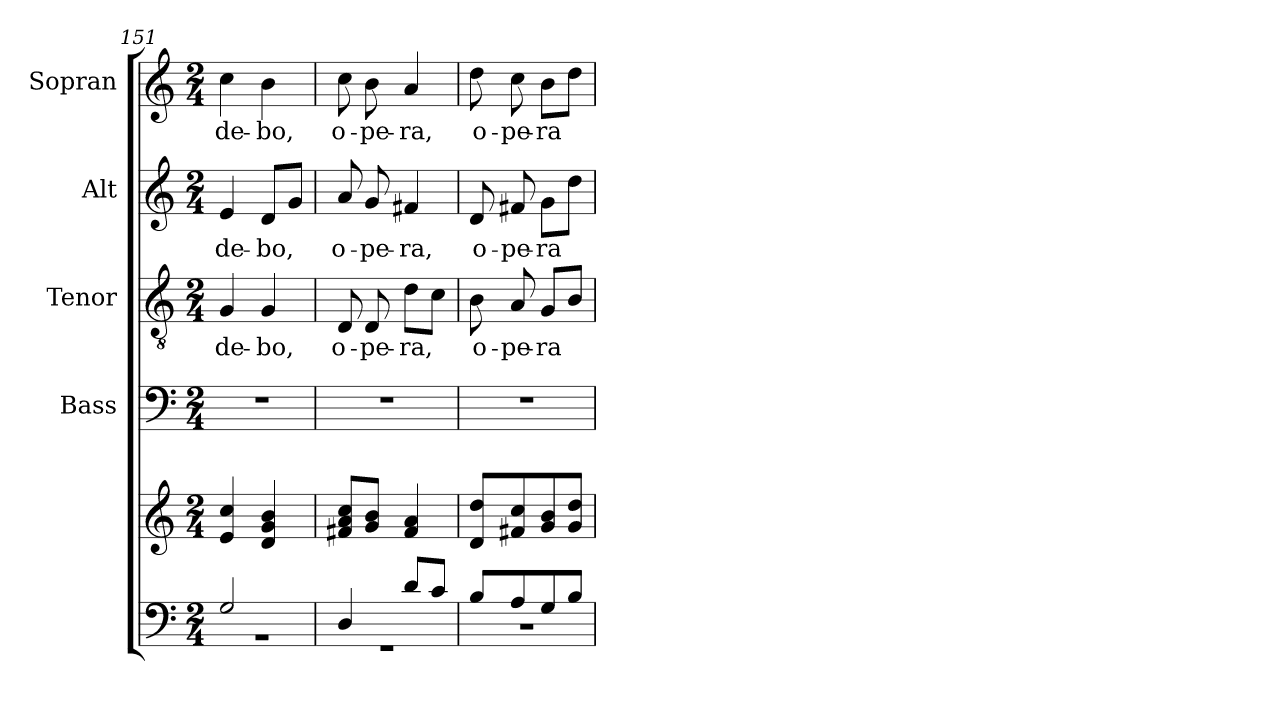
**kern	**kern	**kern	**kern	**text	**kern	**text	**kern	**text
*part5	*part5	*part4	*part3	*part3	*part2	*part2	*part1	*part1
*staff6	*staff5	*staff4	*staff3	*staff3	*staff2	*staff2	*staff1	*staff1
*	*	*I"Bass	*I"Tenor	*	*I"Alt	*	*I"Sopran	*
*	*	*I'B.	*I'T.	*	*I'A.	*	*I'S.	*
*clefF4	*clefG2	*clefF4	*clefGv2	*	*clefG2	*	*clefG2	*
*k[]	*k[]	*k[]	*k[]	*	*k[]	*	*k[]	*
*C:	*C:	*C:	*C:	*	*C:	*	*C:	*
*M2/4	*M2/4	*M2/4	*M2/4	*	*M2/4	*	*M2/4	*
=151	=151	=151	=151	=151	=151	=151	=151	=151
*^	*	*	*	*	*	*	*	*
!	!	!	!	!	!LO:LY:b	!	!LO:LY:b	!	!LO:LY:b
2G/	2rBB	4e/ 4cc/	2r	4G/	-de-	4e/	-de-	4cc\	-de-
!	!	!	!	!	!LO:LY:b	!	!LO:LY:b	!	!LO:LY:b
.	.	4d/ 4g/ 4b/	.	4G/	-bo,	8d/L	-bo,	4b\	-bo,
.	.	.	.	.	.	8g/J	.	.	.
=152	=152	=152	=152	=152	=152	=152	=152	=152	=152
!	!	!	!	!	!LO:LY:b	!	!LO:LY:b	!	!LO:LY:b
4D/	2rGG	8f#X/ 8a/ 8cc/L	2r	8D/	o-	8a/	o-	8cc\	o-
!	!	!	!	!	!LO:LY:b	!	!LO:LY:b	!	!LO:LY:b
.	.	8g/ 8b/J	.	8D/	-pe-	8g/	-pe-	8b\	-pe-
!	!	!	!	!	!LO:LY:b	!	!LO:LY:b	!	!LO:LY:b
8d/L	.	4f#/ 4a/	.	8d\L	-ra,	4f#X/	-ra,	4a/	-ra,
8c/J	.	.	.	8c\J	.	.	.	.	.
=153	=153	=153	=153	=153	=153	=153	=153	=153	=153
!	!	!	!	!	!LO:LY:b	!	!LO:LY:b	!	!LO:LY:b
8B/L	2r	8d/ 8dd/L	2r	8B\	o-	8d/	o-	8dd\	o-
!	!	!	!	!	!LO:LY:b	!	!LO:LY:b	!	!LO:LY:b
8A/	.	8f#X/ 8cc/	.	8A/	-pe-	8f#X/	-pe-	8cc\	-pe-
!	!	!	!	!	!LO:LY:b	!	!LO:LY:b	!	!LO:LY:b
8G/	.	8g/ 8b/	.	8G/L	-ra	8g\L	-ra	8b\L	-ra
8B/J	.	8g/ 8dd/J	.	8B/J	.	8dd\J	.	8dd\J	.
*v	*v	*	*	*	*	*	*	*	*
=	=	=	=	=	=	=	=	=
*-	*-	*-	*-	*-	*-	*-	*-	*-
